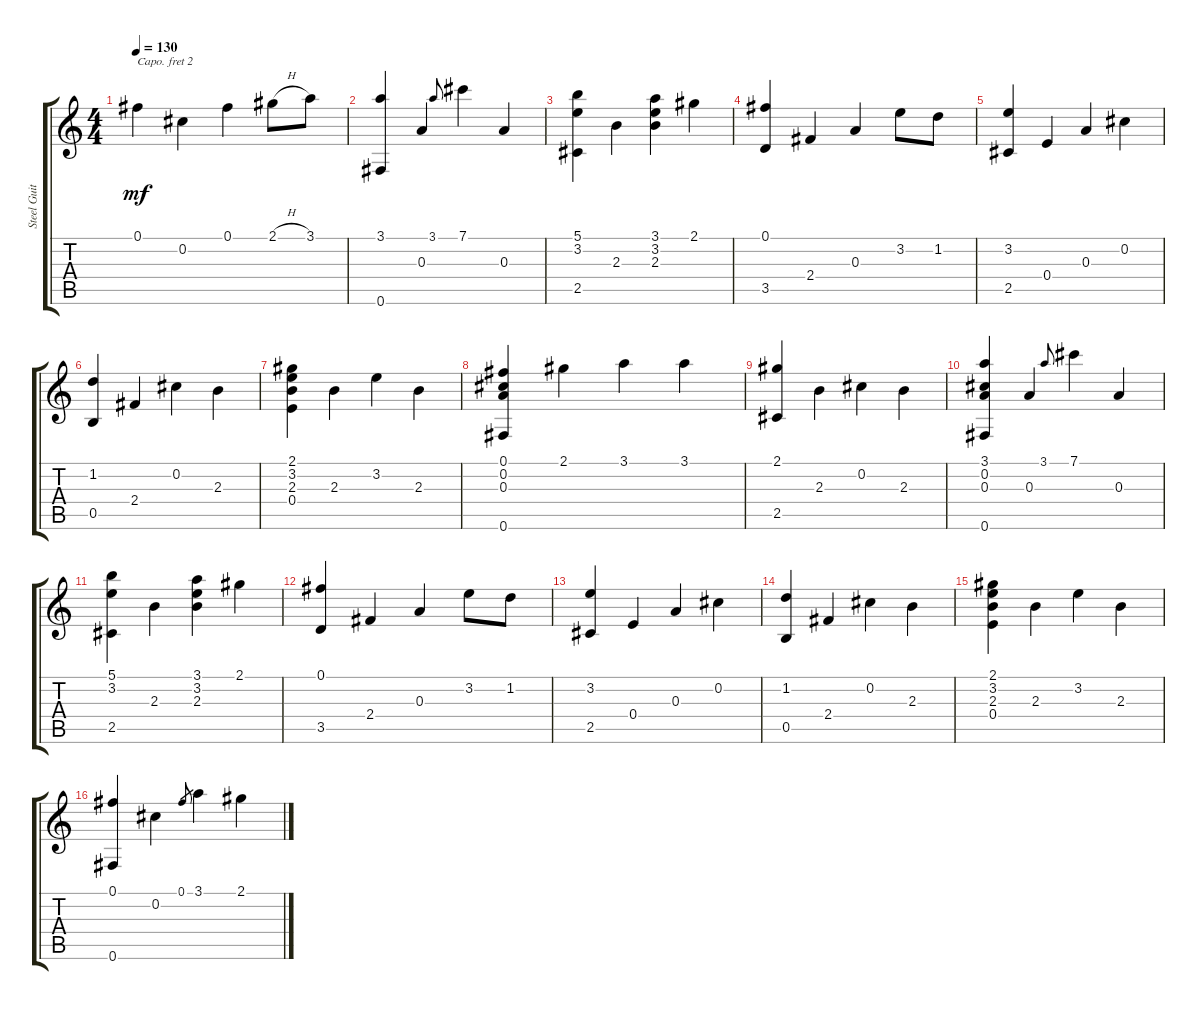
\track ("Steel Guitar" "Steel Guit") {instrument acousticguitarsteel}
\staff {score tabs}
\capo 2
\tuning (E4 B3 G3 D3 A2 E2) {hide}
\ts (4 4)
\tempo 130
\clef g2
\ks c
0.1.4{dy mf} 0.2.4 0.1.4 2.1{h}.8 3.1.8 |
(3.1 0.6).4 0.3.4 3.1.8{gr onbeat} 7.1.4 0.3.4 |
(5.1 3.2 2.5).4 2.3.4 (3.1 3.2 2.3).4 2.1.4 |
(0.1 3.5).4 2.4.4 0.3.4 3.2.8 1.2.8 |
(3.2 2.5).4 0.4.4 0.3.4 0.2.4 |
(1.2 0.5).4 2.4.4 0.2.4 2.3.4 |
(2.1 3.2 2.3 0.4).4 2.3.4 3.2.4 2.3.4 |
(0.1 0.2 0.3 0.6).4 2.1.4 3.1.4 3.1.4 |
(2.1 2.5).4 2.3.4 0.2.4 2.3.4 |
(3.1 0.2 0.3 0.6).4 0.3.4 3.1.8{gr onbeat} 7.1.4 0.3.4 |
(5.1 3.2 2.5).4 2.3.4 (3.1 3.2 2.3).4 2.1.4 |
(0.1 3.5).4 2.4.4 0.3.4 3.2.8 1.2.8 |
(3.2 2.5).4 0.4.4 0.3.4 0.2.4 |
(1.2 0.5).4 2.4.4 0.2.4 2.3.4 |
(2.1 3.2 2.3 0.4).4 2.3.4 3.2.4 2.3.4 |
(0.1 0.6).4 0.2.4 0.1.8{gr} 3.1.4 2.1.4
